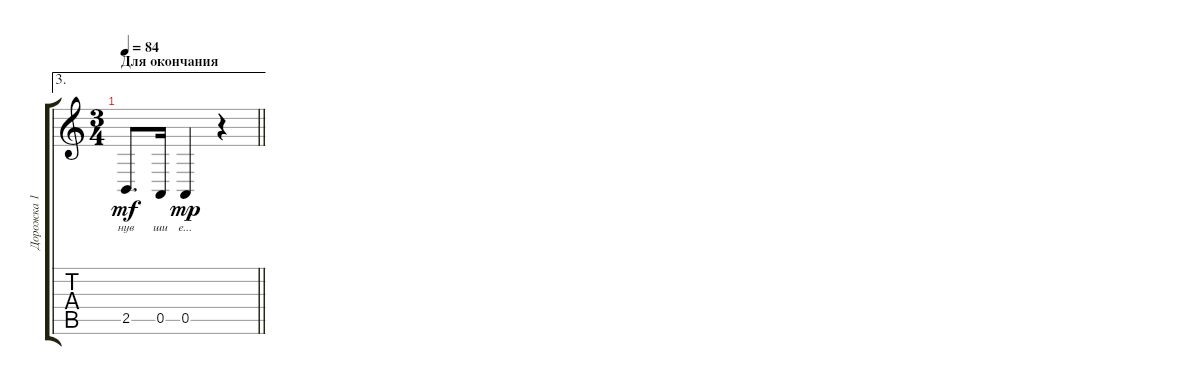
\track ("Дорожка 1" "Дорожка 1") {instrument tenorsax}
\staff {score tabs}
\tuning (E4 B3 G3 D3 A2 E2) {hide}
\ae 3
\ts (3 4)
\section ("" "Для окончания")
\tempo 84
\clef g2
\barLineRight lightlight
\ks c
2.5.8{d lyrics (0 "нув") lyrics (1 "") lyrics (2 "") lyrics (3 "") lyrics (4 "") dy mf} 0.5.16{lyrics (0 "ши") lyrics (1 "") lyrics (2 "") lyrics (3 "") lyrics (4 "")} 0.5.4{lyrics (0 "е...") lyrics (1 "") lyrics (2 "") lyrics (3 "") lyrics (4 "") dy mp} r.4
